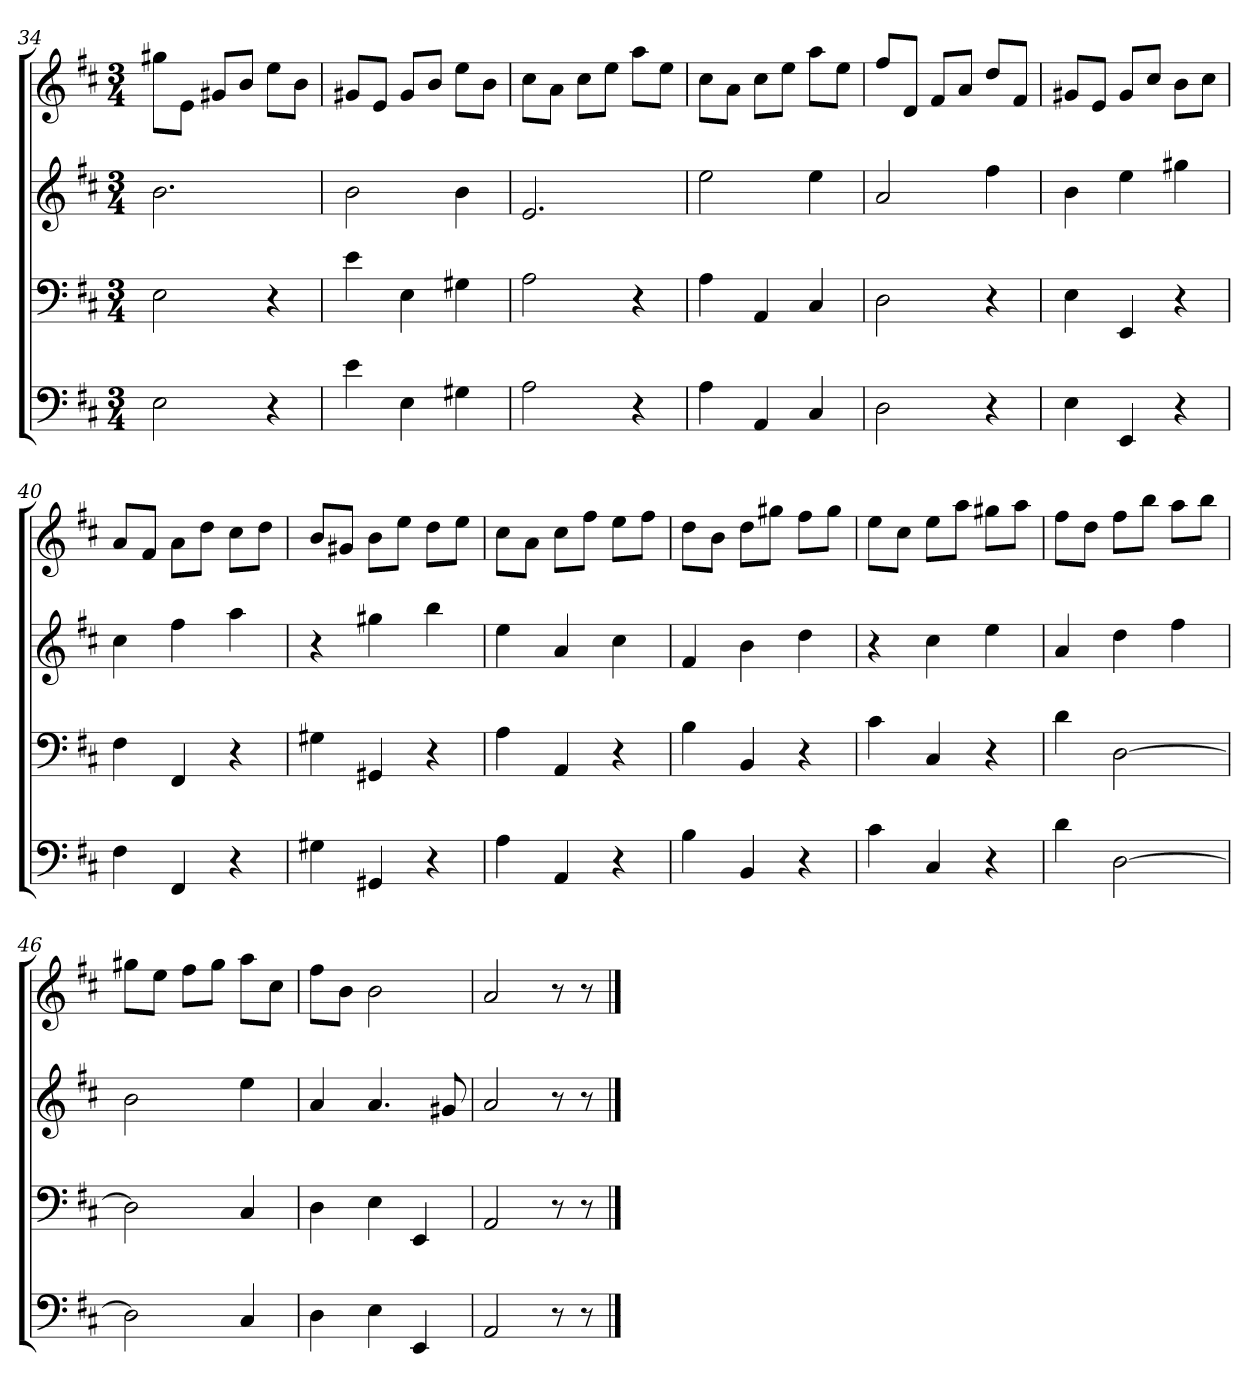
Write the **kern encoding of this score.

**kern	**kern	**kern	**kern
*part4	*part3	*part2	*part1
*staff4	*staff3	*staff2	*staff1
*k[f#c#]	*k[f#c#]	*k[f#c#]	*k[f#c#]
*D:	*D:	*D:	*D:
*M3/4	*M3/4	*M3/4	*M3/4
=34	=34	=34	=34
2E	2E	2.b	8gg#XL
.	.	.	8eJ
.	.	.	8g#XL
.	.	.	8bJ
4r	4r	.	8eeL
.	.	.	8bJ
=35	=35	=35	=35
4e	4e	2b	8g#XL
.	.	.	8eJ
4E	4E	.	8g#L
.	.	.	8bJ
4G#X	4G#X	4b	8eeL
.	.	.	8bJ
=36	=36	=36	=36
2A	2A	2.e	8cc#L
.	.	.	8aJ
.	.	.	8cc#L
.	.	.	8eeJ
4r	4r	.	8aaL
.	.	.	8eeJ
=37	=37	=37	=37
4A	4A	2ee	8cc#L
.	.	.	8aJ
4AA	4AA	.	8cc#L
.	.	.	8eeJ
4C#	4C#	4ee	8aaL
.	.	.	8eeJ
=38	=38	=38	=38
2D	2D	2a	8ff#L
.	.	.	8dJ
.	.	.	8f#L
.	.	.	8aJ
4r	4r	4ff#	8ddL
.	.	.	8f#J
=39	=39	=39	=39
4E	4E	4b	8g#XL
.	.	.	8eJ
4EE	4EE	4ee	8g#L
.	.	.	8cc#J
4r	4r	4gg#X	8bL
.	.	.	8cc#J
=40	=40	=40	=40
4F#	4F#	4cc#	8aL
.	.	.	8f#J
4FF#	4FF#	4ff#	8aL
.	.	.	8ddJ
4r	4r	4aa	8cc#L
.	.	.	8ddJ
=41	=41	=41	=41
4G#X	4G#X	4r	8bL
.	.	.	8g#XJ
4GG#X	4GG#X	4gg#X	8bL
.	.	.	8eeJ
4r	4r	4bb	8ddL
.	.	.	8eeJ
=42	=42	=42	=42
4A	4A	4ee	8cc#L
.	.	.	8aJ
4AA	4AA	4a	8cc#L
.	.	.	8ff#J
4r	4r	4cc#	8eeL
.	.	.	8ff#J
=43	=43	=43	=43
4B	4B	4f#	8ddL
.	.	.	8bJ
4BB	4BB	4b	8ddL
.	.	.	8gg#XJ
4r	4r	4dd	8ff#L
.	.	.	8gg#J
=44	=44	=44	=44
4c#	4c#	4r	8eeL
.	.	.	8cc#J
4C#	4C#	4cc#	8eeL
.	.	.	8aaJ
4r	4r	4ee	8gg#XL
.	.	.	8aaJ
=45	=45	=45	=45
4d	4d	4a	8ff#L
.	.	.	8ddJ
[2D	[2D	4dd	8ff#L
.	.	.	8bbJ
.	.	4ff#	8aaL
.	.	.	8bbJ
=46	=46	=46	=46
2D]	2D]	2b	8gg#XL
.	.	.	8eeJ
.	.	.	8ff#L
.	.	.	8gg#J
4C#	4C#	4ee	8aaL
.	.	.	8cc#J
=47	=47	=47	=47
4D	4D	4a	8ff#L
.	.	.	8bJ
4E	4E	4.a	2b
4EE	4EE	.	.
.	.	8g#X	.
=48	=48	=48	=48
2AA	2AA	2a	2a
8r	8r	8r	8r
8r	8r	8r	8r
==	==	==	==
*-	*-	*-	*-
